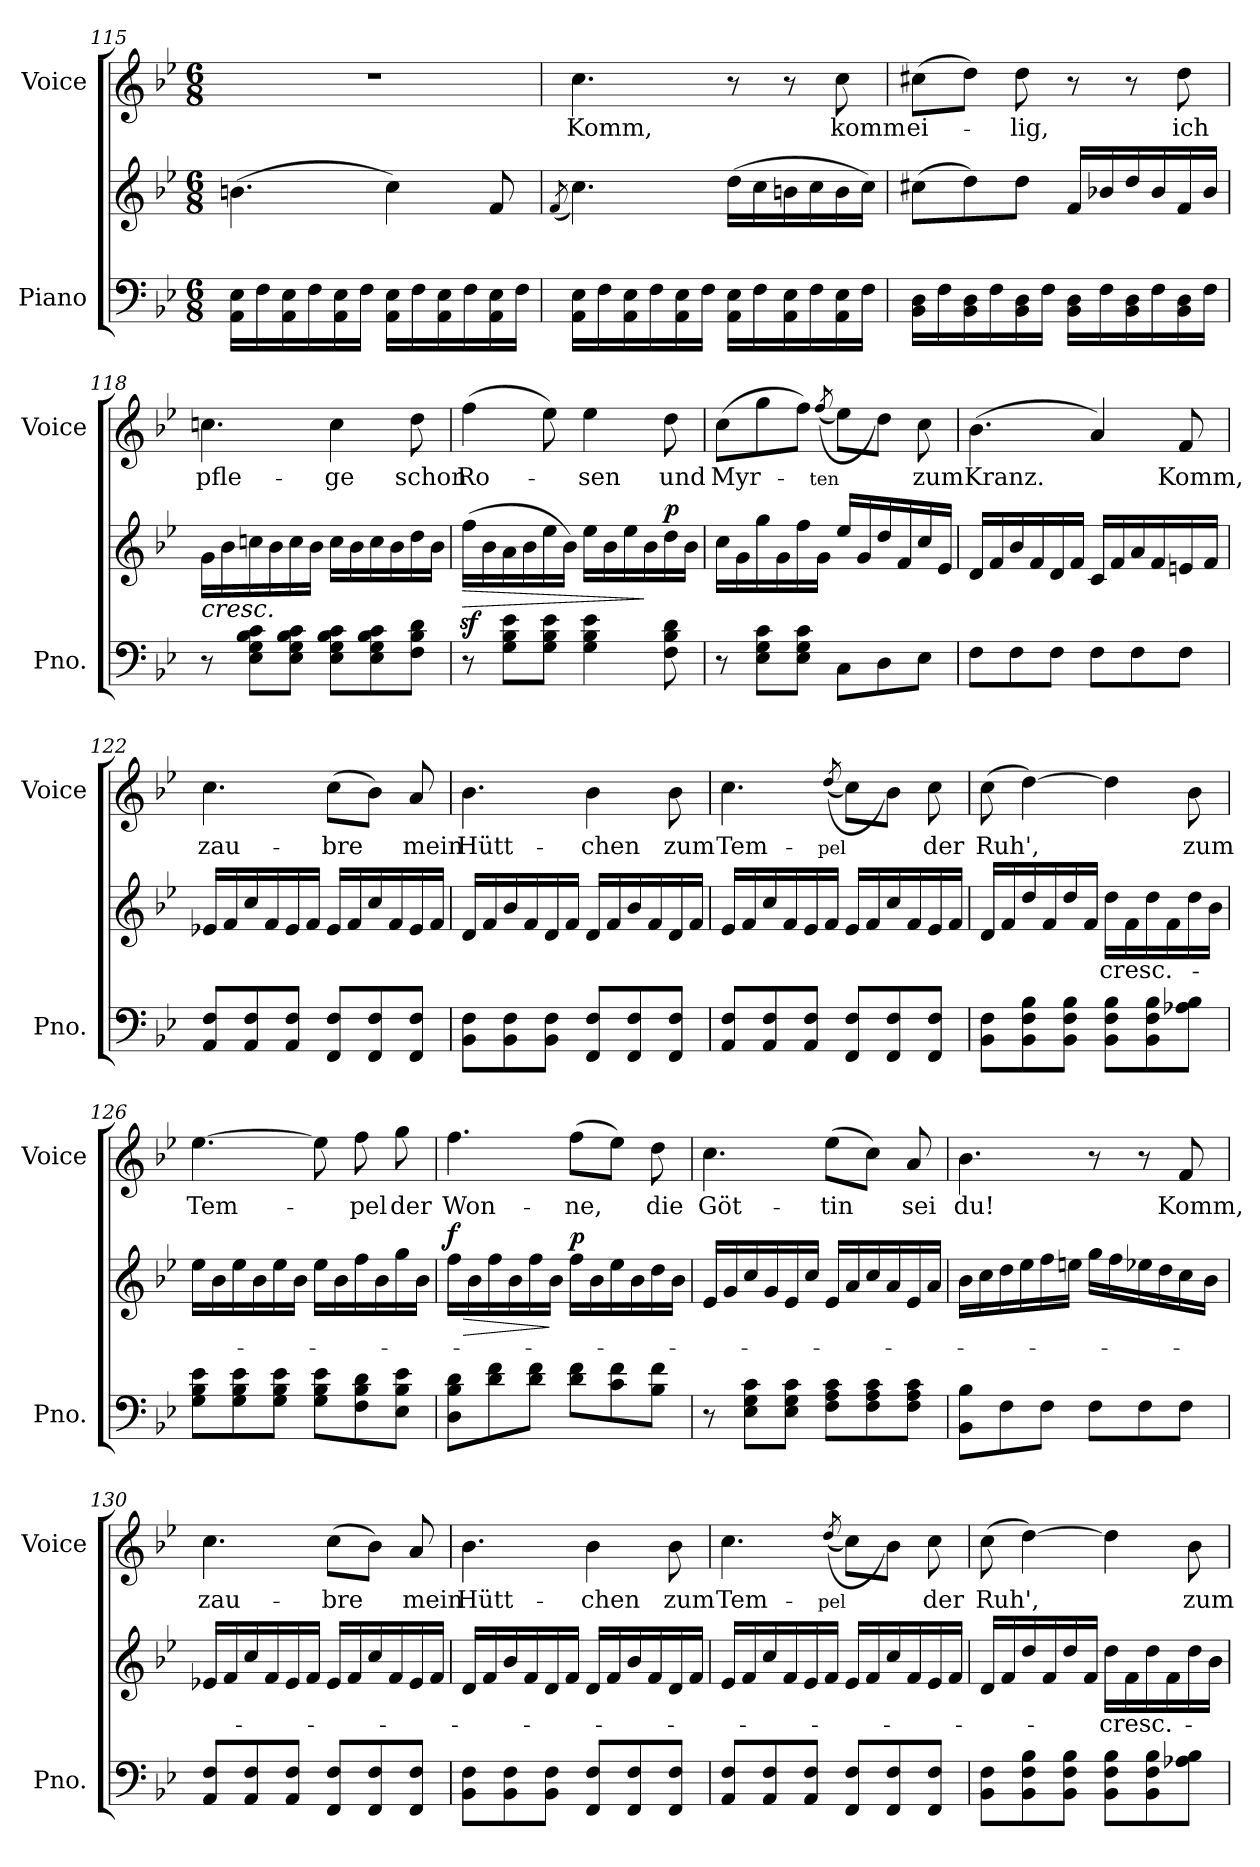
**kern	**kern	**text	**dynam	**kern	**text
*part2	*part2	*part2	*part2	*part1	*part1
*staff3	*staff2	*staff2	*staff2/3	*staff1	*staff1
*I"Piano	*	*	*	*I"Voice	*
*I'Pno.	*	*	*	*I'Voice	*
*clefF4	*clefG2	*	*	*clefG2	*
*k[b-e-]	*k[b-e-]	*	*	*k[b-e-]	*
*B-:	*B-:	*	*	*B-:	*
*M6/8	*M6/8	*	*	*M6/8	*
=115	=115	=115	=115	=115	=115
!	!	!	!	!LO:N:vis=1	!
16AA\ 16E-\LL	(>4.bn\	.	.	2.r	.
16F\	.	.	.	.	.
16AA\ 16E-\	.	.	.	.	.
16F\	.	.	.	.	.
16AA\ 16E-\	.	.	.	.	.
16F\JJ	.	.	.	.	.
16AA\ 16E-\LL	4cc\)	.	.	.	.
16F\	.	.	.	.	.
16AA\ 16E-\	.	.	.	.	.
16F\	.	.	.	.	.
16AA\ 16E-\	8f/	.	.	.	.
16F\JJ	.	.	.	.	.
=116	=116	=116	=116	=116	=116
.	(>8qf/	.	.	.	.
!	!	!	!	!	!LO:LY:b
16AA\ 16E-\LL	4.cc\)	.	.	4.cc\	Komm,
16F\	.	.	.	.	.
16AA\ 16E-\	.	.	.	.	.
16F\	.	.	.	.	.
16AA\ 16E-\	.	.	.	.	.
16F\JJ	.	.	.	.	.
16AA\ 16E-\LL	(>16dd\LL	.	.	8r	.
16F\	16cc\	.	.	.	.
16AA\ 16E-\	16bn\	.	.	8r	.
16F\	16cc\	.	.	.	.
!	!	!	!	!	!LO:LY:b
16AA\ 16E-\	16b\	.	.	8cc\	komm
16F\JJ	16cc\JJ)	.	.	.	.
=117	=117	=117	=117	=117	=117
!	!	!	!	!	!LO:LY:b
16BB-\ 16D\LL	(>8cc#X\L	.	.	(>8cc#X\L	ei-
16F\	.	.	.	.	.
16BB-\ 16D\	8dd\)	.	.	8dd\J)	.
16F\	.	.	.	.	.
!	!	!	!	!	!LO:LY:b
16BB-\ 16D\	8dd\J	.	.	8dd\	-lig,
16F\JJ	.	.	.	.	.
16BB-\ 16D\LL	16f/LL	.	.	8r	.
16F\	16b-X/	.	.	.	.
16BB-\ 16D\	16dd/	.	.	8r	.
16F\	16b-/	.	.	.	.
!	!	!	!	!	!LO:LY:b
16BB-\ 16D\	16f/	.	.	8dd\	ich
16F\JJ	16b-/JJ	.	.	.	.
!!LO:PB:g=z
=118	=118	=118	=118	=118	=118
!	!LO:TX:b:i:t=cresc.	!	!	!	!
!	!	!	!	!	!LO:LY:b
8r	16g\LL	.	.	4.ccn\	pfle-
.	16b-\	.	.	.	.
8E-\ 8G\ 8B-\ 8c\L	16ccn\	.	.	.	.
.	16b-\	.	.	.	.
8E-\ 8G\ 8B-\ 8c\J	16cc\	.	.	.	.
.	16b-\JJ	.	.	.	.
!	!	!	!	!	!LO:LY:b
8E-\ 8G\ 8B-\ 8c\L	16cc\LL	.	.	4cc\	-ge
.	16b-\	.	.	.	.
8E-\ 8G\ 8B-\ 8c\	16cc\	.	.	.	.
.	16b-\	.	.	.	.
!	!	!	!	!	!LO:LY:b
8F\ 8B-\ 8d\J	16dd\	.	.	8dd\	schon
.	16b-\JJ	.	.	.	.
=119	=119	=119	=119	=119	=119
!	!	!	!LO:HP:b	!	!LO:LY:b
8r	(>16ffz<\LL	.	>	(>4ff\	Ro-
.	16b-\	.	.	.	.
8G\ 8B-\ 8e-\L	16a\	.	.	.	.
.	16b-\	.	.	.	.
8G\ 8B-\ 8e-\J	16ee-\	.	.	8ee-\)	.
.	16b-\JJ)	.	.	.	.
!	!	!	!	!	!LO:LY:b
4G\ 4B-\ 4e-\	16ee-\LL	.	.	4ee-\	-sen
.	16b-\	.	.	.	.
.	16ee-\	.	.	.	.
.	16b-\	.	]	.	.
!	!	!	!LO:DY:b	!	!LO:LY:b
8F\ 8B-\ 8d\	16dd\	.	p	8dd\	und
.	16b-\JJ	.	.	.	.
=120	=120	=120	=120	=120	=120
!	!	!	!	!	!LO:LY:b
8r	16cc\LL	.	.	(>8cc\L	Myr-
.	16g\	.	.	.	.
8E-\ 8G\ 8c\L	16gg\	.	.	8gg\	.
.	16g\	.	.	.	.
8E-\ 8G\ 8c\J	16ff\	.	.	8ff\J)	.
.	16g\JJ	.	.	.	.
!	!	!	!	!	!LO:LY:b
.	.	.	.	(>(8qff/	-ten
8C\L	16ee-/LL	.	.	8ee-\L)	.
.	16g/	.	.	.	.
8D\	16dd/	.	.	8dd\J)	.
.	16f/	.	.	.	.
!	!	!	!	!	!LO:LY:b
8E-\J	16cc/	.	.	8cc\	zum
.	16e-/JJ	.	.	.	.
=121	=121	=121	=121	=121	=121
!	!	!	!	!	!LO:LY:b
8F\L	16d/LL	.	.	(>4.b-\	Kranz.
.	16f/	.	.	.	.
8F\	16b-/	.	.	.	.
.	16f/	.	.	.	.
8F\J	16d/	.	.	.	.
.	16f/JJ	.	.	.	.
8F\L	16c/LL	.	.	4a/)	.
.	16f/	.	.	.	.
8F\	16a/	.	.	.	.
.	16f/	.	.	.	.
!	!	!	!	!	!LO:LY:b
8F\J	16en/	.	.	8f/	Komm,
.	16f/JJ	.	.	.	.
!!LO:LB:g=z
=122	=122	=122	=122	=122	=122
!	!	!	!	!	!LO:LY:b
8AA/ 8F/L	16e-X/LL	.	.	4.cc\	zau-
.	16f/	.	.	.	.
8AA/ 8F/	16cc/	.	.	.	.
.	16f/	.	.	.	.
8AA/ 8F/J	16e-/	.	.	.	.
.	16f/JJ	.	.	.	.
!	!	!	!	!	!LO:LY:b
8FF/ 8F/L	16e-/LL	.	.	(>8cc\L	-bre
.	16f/	.	.	.	.
8FF/ 8F/	16cc/	.	.	8b-\J)	.
.	16f/	.	.	.	.
!	!	!	!	!	!LO:LY:b
8FF/ 8F/J	16e-/	.	.	8a/	mein
.	16f/JJ	.	.	.	.
=123	=123	=123	=123	=123	=123
!	!	!	!	!	!LO:LY:b
8BB-\ 8F\L	16d/LL	.	.	4.b-\	Hütt-
.	16f/	.	.	.	.
8BB-\ 8F\	16b-/	.	.	.	.
.	16f/	.	.	.	.
8BB-\ 8F\J	16d/	.	.	.	.
.	16f/JJ	.	.	.	.
!	!	!	!	!	!LO:LY:b
8FF/ 8F/L	16d/LL	.	.	4b-\	-chen
.	16f/	.	.	.	.
8FF/ 8F/	16b-/	.	.	.	.
.	16f/	.	.	.	.
!	!	!	!	!	!LO:LY:b
8FF/ 8F/J	16d/	.	.	8b-\	zum
.	16f/JJ	.	.	.	.
=124	=124	=124	=124	=124	=124
!	!	!	!	!	!LO:LY:b
8AA/ 8F/L	16e-/LL	.	.	4.cc\	Tem-
.	16f/	.	.	.	.
8AA/ 8F/	16cc/	.	.	.	.
.	16f/	.	.	.	.
8AA/ 8F/J	16e-/	.	.	.	.
.	16f/JJ	.	.	.	.
!	!	!	!	!	!LO:LY:b
.	.	.	.	(>(8qdd/	-pel
8FF/ 8F/L	16e-/LL	.	.	8cc\L)	.
.	16f/	.	.	.	.
8FF/ 8F/	16cc/	.	.	8b-\J)	.
.	16f/	.	.	.	.
!	!	!	!	!	!LO:LY:b
8FF/ 8F/J	16e-/	.	.	8cc\	der
.	16f/JJ	.	.	.	.
=125	=125	=125	=125	=125	=125
!	!	!	!	!	!LO:LY:b
8BB-\ 8F\L	16d/LL	.	.	(>8cc\	Ruh',
.	16f/	.	.	.	.
8BB-\ 8F\ 8B-\	16dd/	.	.	[>4dd\)	.
.	16f/	.	.	.	.
8BB-\ 8F\ 8B-\J	16dd/	.	.	.	.
.	16f/JJ	.	.	.	.
!	!	!LO:LY:b	!	!	!
8BB-\ 8F\ 8B-\L	16dd\LL	-cresc.-	.	4dd\]	.
.	16f\	.	.	.	.
8BB-\ 8F\ 8B-\	16dd\	.	.	.	.
.	16f\	.	.	.	.
!	!	!	!	!	!LO:LY:b
8A-X\ 8B-\J	16dd\	.	.	8b-\	zum
.	16b-\JJ	.	.	.	.
!!LO:LB:g=z
=126	=126	=126	=126	=126	=126
!	!	!	!	!	!LO:LY:b
8G\ 8B-\ 8e-\L	16ee-\LL	.	.	[>4.ee-\	Tem-
.	16b-\	.	.	.	.
8G\ 8B-\ 8e-\	16ee-\	.	.	.	.
.	16b-\	.	.	.	.
8G\ 8B-\ 8e-\J	16ee-\	.	.	.	.
.	16b-\JJ	.	.	.	.
8G\ 8B-\ 8e-\L	16ee-\LL	.	.	8ee-\]	.
.	16b-\	.	.	.	.
!	!	!	!	!	!LO:LY:b
8F\ 8B-\ 8d\	16ff\	.	.	8ff\	-pel
.	16b-\	.	.	.	.
!	!	!	!	!	!LO:LY:b
8E-\ 8B-\ 8e-\J	16gg\	.	.	8gg\	der
.	16b-\JJ	.	.	.	.
=127	=127	=127	=127	=127	=127
!	!	!	!LO:HP:b	!	!LO:LY:b
!	!	!	!LO:DY:n=1:b	!	!
8D\ 8B-\ 8d\L	16ff\LL	.	> f	4.ff\	Won-
.	16b-\	.	.	.	.
8d\ 8f\	16ff\	.	.	.	.
.	16b-\	.	.	.	.
8d\ 8f\J	16ff\	.	.	.	.
.	16b-\JJ	.	]	.	.
!	!	!	!LO:DY:n=2:b	!	!LO:LY:b
8d\ 8f\L	16ff\LL	.	p	(>8ff\L	-ne,
.	16b-\	.	.	.	.
8c\ 8f\	16ee-\	.	.	8ee-\J)	.
.	16b-\	.	.	.	.
!	!	!	!	!	!LO:LY:b
8B-\ 8f\J	16dd\	.	.	8dd\	die
.	16b-\JJ	.	.	.	.
=128	=128	=128	=128	=128	=128
!	!	!	!	!	!LO:LY:b
8r	16e-/LL	.	.	4.cc\	Göt-
.	16g/	.	.	.	.
8E-\ 8G\ 8c\L	16cc/	.	.	.	.
.	16g/	.	.	.	.
8E-\ 8G\ 8c\J	16e-/	.	.	.	.
.	16cc/JJ	.	.	.	.
!	!	!	!	!	!LO:LY:b
8F\ 8A\ 8c\L	16e-/LL	.	.	(>8ee-\L	-tin
.	16a/	.	.	.	.
8F\ 8A\ 8c\	16cc/	.	.	8cc\J)	.
.	16a/	.	.	.	.
!	!	!	!	!	!LO:LY:b
8F\ 8A\ 8c\J	16e-/	.	.	8a/	sei
.	16a/JJ	.	.	.	.
=129	=129	=129	=129	=129	=129
!	!	!	!	!	!LO:LY:b
8BB-\ 8B-\L	16b-\LL	.	.	4.b-\	du!
.	16cc\	.	.	.	.
8F\	16dd\	.	.	.	.
.	16ee-\	.	.	.	.
8F\J	16ff\	.	.	.	.
.	16een\JJ	.	.	.	.
8F\L	16gg\LL	.	.	8r	.
.	16ff\	.	.	.	.
8F\	16ee-X\	.	.	8r	.
.	16dd\	.	.	.	.
!	!	!	!	!	!LO:LY:b
8F\J	16cc\	.	.	8f/	Komm,
.	16b-\JJ	.	.	.	.
!!LO:LB:g=z
=130	=130	=130	=130	=130	=130
!	!	!	!	!	!LO:LY:b
8AA/ 8F/L	16e-X/LL	.	.	4.cc\	zau-
.	16f/	.	.	.	.
8AA/ 8F/	16cc/	.	.	.	.
.	16f/	.	.	.	.
8AA/ 8F/J	16e-/	.	.	.	.
.	16f/JJ	.	.	.	.
!	!	!	!	!	!LO:LY:b
8FF/ 8F/L	16e-/LL	.	.	(>8cc\L	-bre
.	16f/	.	.	.	.
8FF/ 8F/	16cc/	.	.	8b-\J)	.
.	16f/	.	.	.	.
!	!	!	!	!	!LO:LY:b
8FF/ 8F/J	16e-/	.	.	8a/	mein
.	16f/JJ	.	.	.	.
=131	=131	=131	=131	=131	=131
!	!	!	!	!	!LO:LY:b
8BB-\ 8F\L	16d/LL	.	.	4.b-\	Hütt-
.	16f/	.	.	.	.
8BB-\ 8F\	16b-/	.	.	.	.
.	16f/	.	.	.	.
8BB-\ 8F\J	16d/	.	.	.	.
.	16f/JJ	.	.	.	.
!	!	!	!	!	!LO:LY:b
8FF/ 8F/L	16d/LL	.	.	4b-\	-chen
.	16f/	.	.	.	.
8FF/ 8F/	16b-/	.	.	.	.
.	16f/	.	.	.	.
!	!	!	!	!	!LO:LY:b
8FF/ 8F/J	16d/	.	.	8b-\	zum
.	16f/JJ	.	.	.	.
=132	=132	=132	=132	=132	=132
!	!	!	!	!	!LO:LY:b
8AA/ 8F/L	16e-/LL	.	.	4.cc\	Tem-
.	16f/	.	.	.	.
8AA/ 8F/	16cc/	.	.	.	.
.	16f/	.	.	.	.
8AA/ 8F/J	16e-/	.	.	.	.
.	16f/JJ	.	.	.	.
!	!	!	!	!	!LO:LY:b
.	.	.	.	(>(8qdd/	-pel
8FF/ 8F/L	16e-/LL	.	.	8cc\L)	.
.	16f/	.	.	.	.
8FF/ 8F/	16cc/	.	.	8b-\J)	.
.	16f/	.	.	.	.
!	!	!	!	!	!LO:LY:b
8FF/ 8F/J	16e-/	.	.	8cc\	der
.	16f/JJ	.	.	.	.
=133	=133	=133	=133	=133	=133
!	!	!	!	!	!LO:LY:b
8BB-\ 8F\L	16d/LL	.	.	(>8cc\	Ruh',
.	16f/	.	.	.	.
8BB-\ 8F\ 8B-\	16dd/	.	.	[>4dd\)	.
.	16f/	.	.	.	.
8BB-\ 8F\ 8B-\J	16dd/	.	.	.	.
.	16f/JJ	.	.	.	.
!	!	!LO:LY:b	!	!	!
8BB-\ 8F\ 8B-\L	16dd\LL	-cresc.-	.	4dd\]	.
.	16f\	.	.	.	.
8BB-\ 8F\ 8B-\	16dd\	.	.	.	.
.	16f\	.	.	.	.
!	!	!	!	!	!LO:LY:b
8A-X\ 8B-\J	16dd\	.	.	8b-\	zum
.	16b-\JJ	.	.	.	.
=	=	=	=	=	=
*-	*-	*-	*-	*-	*-
